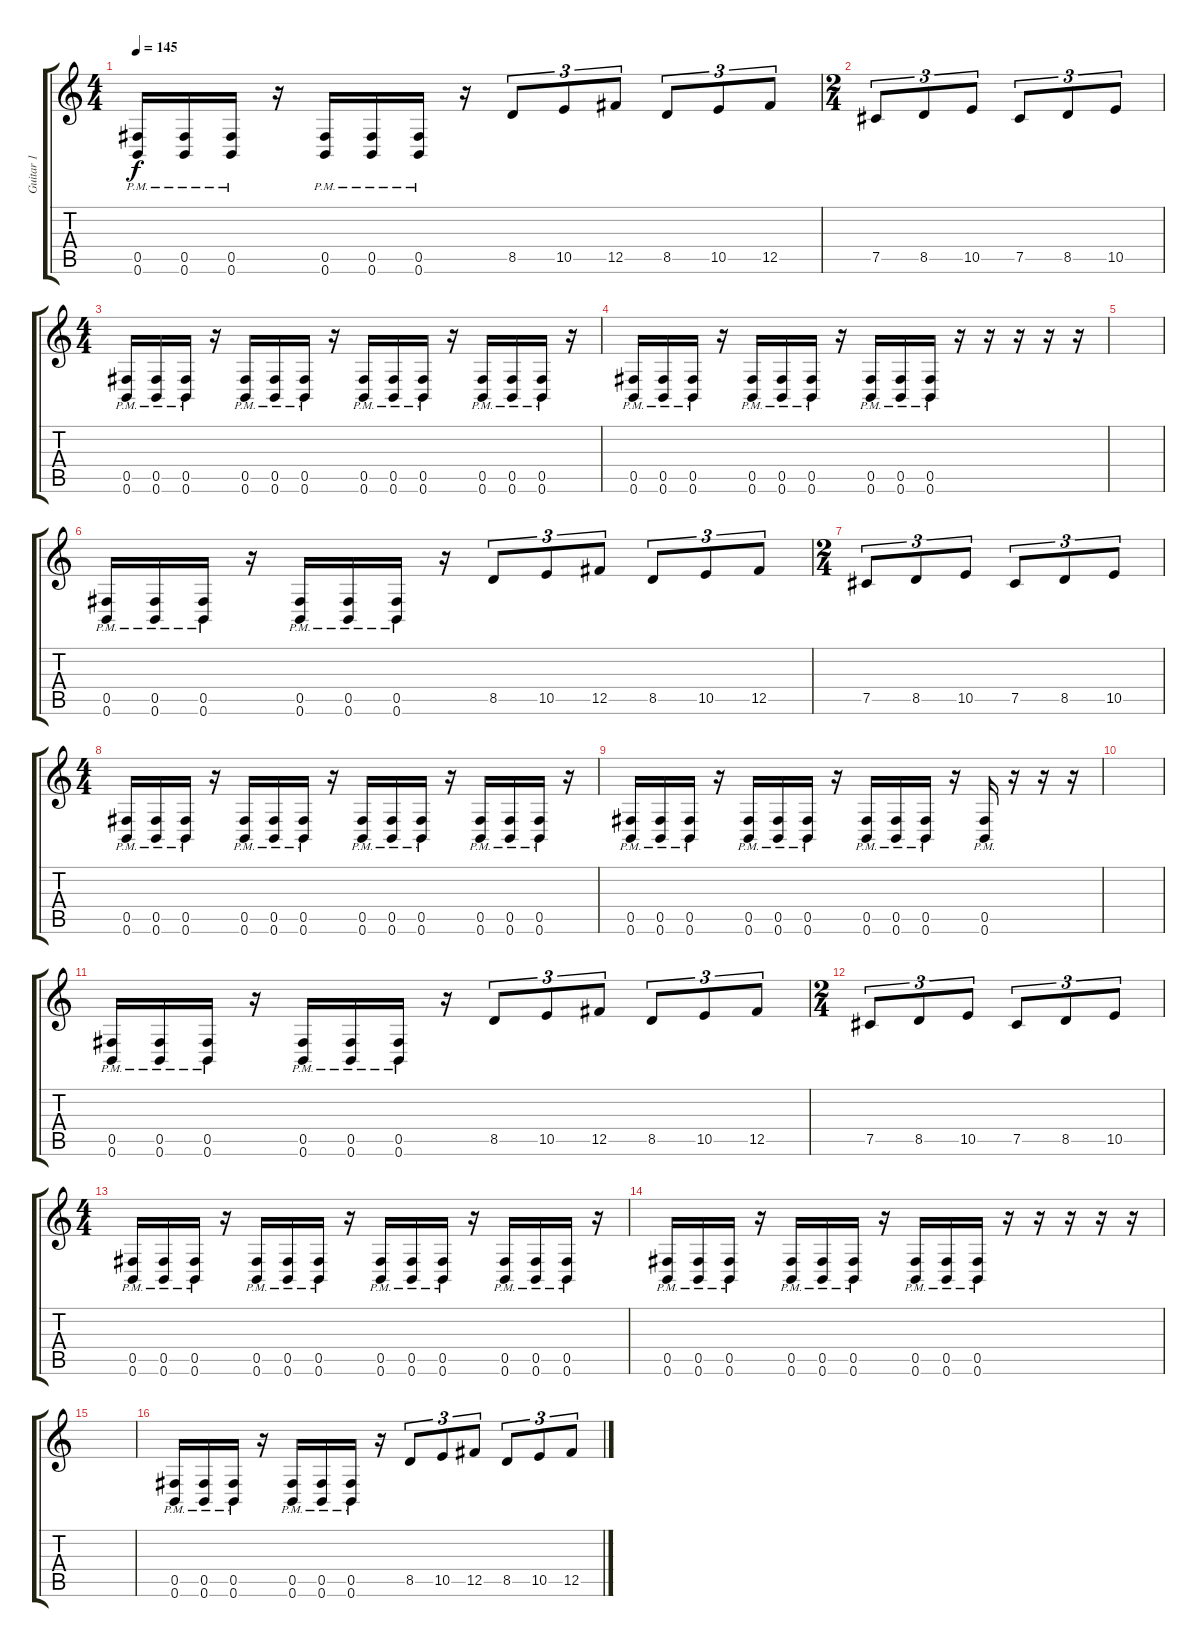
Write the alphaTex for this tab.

\track ("Guitar 1" "Guitar 1") {instrument distortionguitar}
\staff {score tabs}
\tuning (Db4 Ab3 E3 B2 Gb2 B1) {hide}
\ts (4 4)
\tempo 145
\clef g2
\ks c
(0.5{pm} 0.6{pm}).16{dy f} (0.5{pm} 0.6{pm}).16 (0.5{pm} 0.6{pm}).16 r.16 (0.5{pm} 0.6{pm}).16 (0.5{pm} 0.6{pm}).16 (0.5{pm} 0.6{pm}).16 r.16 8.5.8{tu (3 2)} 10.5.8{tu (3 2)} 12.5.8{tu (3 2)} 8.5.8{tu (3 2)} 10.5.8{tu (3 2)} 12.5.8{tu (3 2)} |
\ts (2 4)
7.5.8{tu (3 2)} 8.5.8{tu (3 2)} 10.5.8{tu (3 2)} 7.5.8{tu (3 2)} 8.5.8{tu (3 2)} 10.5.8{tu (3 2)} |
\ts (4 4)
(0.5{pm} 0.6{pm}).16 (0.5{pm} 0.6{pm}).16 (0.5{pm} 0.6{pm}).16 r.16 (0.5{pm} 0.6{pm}).16 (0.5{pm} 0.6{pm}).16 (0.5{pm} 0.6{pm}).16 r.16 (0.5{pm} 0.6{pm}).16 (0.5{pm} 0.6{pm}).16 (0.5{pm} 0.6{pm}).16 r.16 (0.5{pm} 0.6{pm}).16 (0.5{pm} 0.6{pm}).16 (0.5{pm} 0.6{pm}).16 r.16 |
(0.5{pm} 0.6{pm}).16 (0.5{pm} 0.6{pm}).16 (0.5{pm} 0.6{pm}).16 r.16 (0.5{pm} 0.6{pm}).16 (0.5{pm} 0.6{pm}).16 (0.5{pm} 0.6{pm}).16 r.16 (0.5{pm} 0.6{pm}).16 (0.5{pm} 0.6{pm}).16 (0.5{pm} 0.6{pm}).16 r.16 r.16 r.16 r.16 r.16 |
|
(0.5{pm} 0.6{pm}).16 (0.5{pm} 0.6{pm}).16 (0.5{pm} 0.6{pm}).16 r.16 (0.5{pm} 0.6{pm}).16 (0.5{pm} 0.6{pm}).16 (0.5{pm} 0.6{pm}).16 r.16 8.5.8{tu (3 2)} 10.5.8{tu (3 2)} 12.5.8{tu (3 2)} 8.5.8{tu (3 2)} 10.5.8{tu (3 2)} 12.5.8{tu (3 2)} |
\ts (2 4)
7.5.8{tu (3 2)} 8.5.8{tu (3 2)} 10.5.8{tu (3 2)} 7.5.8{tu (3 2)} 8.5.8{tu (3 2)} 10.5.8{tu (3 2)} |
\ts (4 4)
(0.5{pm} 0.6{pm}).16 (0.5{pm} 0.6{pm}).16 (0.5{pm} 0.6{pm}).16 r.16 (0.5{pm} 0.6{pm}).16 (0.5{pm} 0.6{pm}).16 (0.5{pm} 0.6{pm}).16 r.16 (0.5{pm} 0.6{pm}).16 (0.5{pm} 0.6{pm}).16 (0.5{pm} 0.6{pm}).16 r.16 (0.5{pm} 0.6{pm}).16 (0.5{pm} 0.6{pm}).16 (0.5{pm} 0.6{pm}).16 r.16 |
(0.5{pm} 0.6{pm}).16 (0.5{pm} 0.6{pm}).16 (0.5{pm} 0.6{pm}).16 r.16 (0.5{pm} 0.6{pm}).16 (0.5{pm} 0.6{pm}).16 (0.5{pm} 0.6{pm}).16 r.16 (0.5{pm} 0.6{pm}).16 (0.5{pm} 0.6{pm}).16 (0.5{pm} 0.6{pm}).16 r.16 (0.5{pm} 0.6{pm}).16 r.16 r.16 r.16 |
|
(0.5{pm} 0.6{pm}).16 (0.5{pm} 0.6{pm}).16 (0.5{pm} 0.6{pm}).16 r.16 (0.5{pm} 0.6{pm}).16 (0.5{pm} 0.6{pm}).16 (0.5{pm} 0.6{pm}).16 r.16 8.5.8{tu (3 2)} 10.5.8{tu (3 2)} 12.5.8{tu (3 2)} 8.5.8{tu (3 2)} 10.5.8{tu (3 2)} 12.5.8{tu (3 2)} |
\ts (2 4)
7.5.8{tu (3 2)} 8.5.8{tu (3 2)} 10.5.8{tu (3 2)} 7.5.8{tu (3 2)} 8.5.8{tu (3 2)} 10.5.8{tu (3 2)} |
\ts (4 4)
(0.5{pm} 0.6{pm}).16 (0.5{pm} 0.6{pm}).16 (0.5{pm} 0.6{pm}).16 r.16 (0.5{pm} 0.6{pm}).16 (0.5{pm} 0.6{pm}).16 (0.5{pm} 0.6{pm}).16 r.16 (0.5{pm} 0.6{pm}).16 (0.5{pm} 0.6{pm}).16 (0.5{pm} 0.6{pm}).16 r.16 (0.5{pm} 0.6{pm}).16 (0.5{pm} 0.6{pm}).16 (0.5{pm} 0.6{pm}).16 r.16 |
(0.5{pm} 0.6{pm}).16 (0.5{pm} 0.6{pm}).16 (0.5{pm} 0.6{pm}).16 r.16 (0.5{pm} 0.6{pm}).16 (0.5{pm} 0.6{pm}).16 (0.5{pm} 0.6{pm}).16 r.16 (0.5{pm} 0.6{pm}).16 (0.5{pm} 0.6{pm}).16 (0.5{pm} 0.6{pm}).16 r.16 r.16 r.16 r.16 r.16 |
|
(0.5{pm} 0.6{pm}).16 (0.5{pm} 0.6{pm}).16 (0.5{pm} 0.6{pm}).16 r.16 (0.5{pm} 0.6{pm}).16 (0.5{pm} 0.6{pm}).16 (0.5{pm} 0.6{pm}).16 r.16 8.5.8{tu (3 2)} 10.5.8{tu (3 2)} 12.5.8{tu (3 2)} 8.5.8{tu (3 2)} 10.5.8{tu (3 2)} 12.5.8{tu (3 2)}
